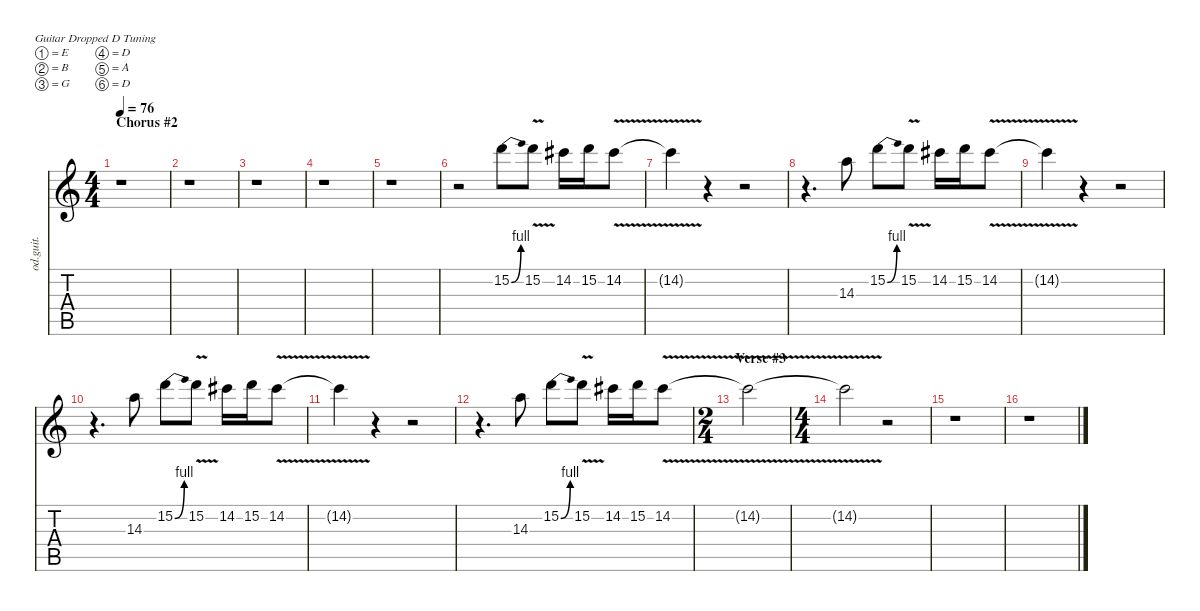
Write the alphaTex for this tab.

\defaultSystemsLayout 4
\hideDynamics
\bracketExtendMode nobrackets
\otherSystemsTrackNameOrientation horizontal
\track ("Fill Guitar #3" "od.guit.") {instrument overdrivenguitar}
\staff {score tabs}
\tuning (E4 B3 G3 D3 A2 D2)
\ts (4 4)
\section ("" "Chorus #2")
\tempo 76
\clef g2
\ks c
r.1{dy f beam Down} |
r.1{beam Down} |
r.1{beam Down} |
r.1{beam Down} |
r.1{beam Down} |
r.2{beam Down} 15.2{be (bend 0 0 30 4)}.8{dy mf beam Down} 15.2{v}.8{beam Down} 14.2{acc #}.16{beam Down} 15.2.16{beam Down} 14.2{v acc #}.8{beam Down} |
14.2{v t acc #}.4{dy f beam Down} r.4{beam Down} r.2{beam Down} |
r.4{d beam Down} 14.3.8{dy mf beam Down} 15.2{be (bend 0 0 30 4)}.8{beam Down} 15.2{v}.8{beam Down} 14.2{acc #}.16{beam Down} 15.2.16{beam Down} 14.2{v acc #}.8{beam Down} |
14.2{v t acc #}.4{dy f beam Down} r.4{beam Down} r.2{beam Down} |
r.4{d beam Down} 14.3.8{dy mf beam Down} 15.2{be (bend 0 0 30 4)}.8{beam Down} 15.2{v}.8{beam Down} 14.2{acc #}.16{beam Down} 15.2.16{beam Down} 14.2{v acc #}.8{beam Down} |
14.2{v t acc #}.4{dy f beam Down} r.4{beam Down} r.2{beam Down} |
r.4{d beam Down} 14.3.8{dy mf beam Down} 15.2{be (bend 0 0 30 4)}.8{beam Down} 15.2{v}.8{beam Down} 14.2{acc #}.16{beam Down} 15.2.16{beam Down} 14.2{v acc #}.8{beam Down} |
\ts (2 4)
\section ("" "Verse #3")
14.2{v t acc #}.2{dy f beam Down} |
\ts (4 4)
14.2{v t acc #}.2{beam Down} r.2{beam Down} |
r.1{beam Down} |
r.1{beam Down}
